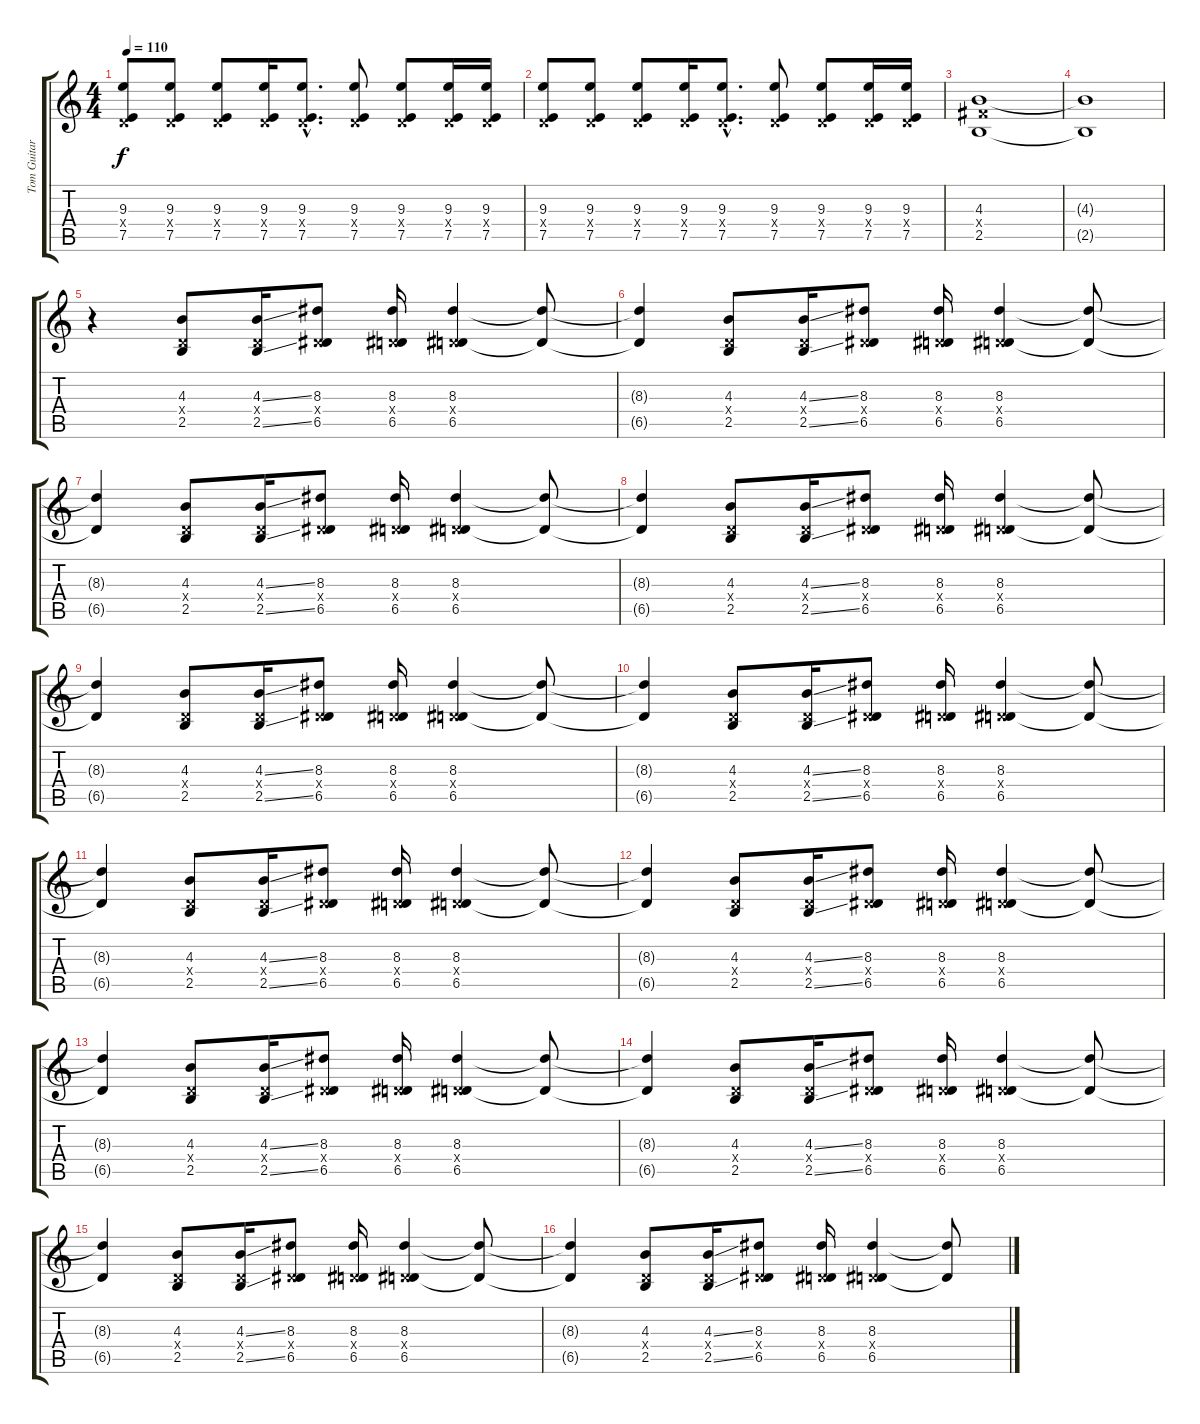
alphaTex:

\track ("Tom Guitar 1 A" "Tom Guitar") {instrument acousticguitarsteel}
\staff {score tabs}
\tuning (E4 B3 G3 D3 A2 E2) {hide}
\ts (4 4)
\tempo 110
\clef g2
\ks c
(9.3 0.4{x} 7.5).8{dy f} (9.3 0.4{x} 7.5).8 (9.3 0.4{x} 7.5).8 (9.3 0.4{x} 7.5).16 (9.3{hac} 0.4{hac x} 7.5{hac}).8{d} (9.3 0.4{x} 7.5).8 (9.3 0.4{x} 7.5).8 (9.3 0.4{x} 7.5).16 (9.3 0.4{x} 7.5).16 |
(9.3 0.4{x} 7.5).8 (9.3 0.4{x} 7.5).8 (9.3 0.4{x} 7.5).8 (9.3 0.4{x} 7.5).16 (9.3{hac} 0.4{hac x} 7.5{hac}).8{d} (9.3 0.4{x} 7.5).8 (9.3 0.4{x} 7.5).8 (9.3 0.4{x} 7.5).16 (9.3 0.4{x} 7.5).16 |
(4.3 4.4{x} 2.5).1 |
(4.3{t} 2.5{t}).1 |
r.4 (4.3 0.4{x} 2.5).8 (4.3{ss} 0.4{x} 2.5{ss}).16 (8.3 0.4{x} 6.5).8 (8.3 0.4{x} 6.5).16 (8.3 0.4{x} 6.5).4 (8.3{t} 6.5{t}).8 |
(8.3{t} 6.5{t}).4 (4.3 0.4{x} 2.5).8 (4.3{ss} 0.4{x} 2.5{ss}).16 (8.3 0.4{x} 6.5).8 (8.3 0.4{x} 6.5).16 (8.3 0.4{x} 6.5).4 (8.3{t} 6.5{t}).8 |
(8.3{t} 6.5{t}).4 (4.3 0.4{x} 2.5).8 (4.3{ss} 0.4{x} 2.5{ss}).16 (8.3 0.4{x} 6.5).8 (8.3 0.4{x} 6.5).16 (8.3 0.4{x} 6.5).4 (8.3{t} 6.5{t}).8 |
(8.3{t} 6.5{t}).4 (4.3 0.4{x} 2.5).8 (4.3{ss} 0.4{x} 2.5{ss}).16 (8.3 0.4{x} 6.5).8 (8.3 0.4{x} 6.5).16 (8.3 0.4{x} 6.5).4 (8.3{t} 6.5{t}).8 |
(8.3{t} 6.5{t}).4 (4.3 0.4{x} 2.5).8 (4.3{ss} 0.4{x} 2.5{ss}).16 (8.3 0.4{x} 6.5).8 (8.3 0.4{x} 6.5).16 (8.3 0.4{x} 6.5).4 (8.3{t} 6.5{t}).8 |
(8.3{t} 6.5{t}).4 (4.3 0.4{x} 2.5).8 (4.3{ss} 0.4{x} 2.5{ss}).16 (8.3 0.4{x} 6.5).8 (8.3 0.4{x} 6.5).16 (8.3 0.4{x} 6.5).4 (8.3{t} 6.5{t}).8 |
(8.3{t} 6.5{t}).4 (4.3 0.4{x} 2.5).8 (4.3{ss} 0.4{x} 2.5{ss}).16 (8.3 0.4{x} 6.5).8 (8.3 0.4{x} 6.5).16 (8.3 0.4{x} 6.5).4 (8.3{t} 6.5{t}).8 |
(8.3{t} 6.5{t}).4 (4.3 0.4{x} 2.5).8 (4.3{ss} 0.4{x} 2.5{ss}).16 (8.3 0.4{x} 6.5).8 (8.3 0.4{x} 6.5).16 (8.3 0.4{x} 6.5).4 (8.3{t} 6.5{t}).8 |
(8.3{t} 6.5{t}).4 (4.3 0.4{x} 2.5).8 (4.3{ss} 0.4{x} 2.5{ss}).16 (8.3 0.4{x} 6.5).8 (8.3 0.4{x} 6.5).16 (8.3 0.4{x} 6.5).4 (8.3{t} 6.5{t}).8 |
(8.3{t} 6.5{t}).4 (4.3 0.4{x} 2.5).8 (4.3{ss} 0.4{x} 2.5{ss}).16 (8.3 0.4{x} 6.5).8 (8.3 0.4{x} 6.5).16 (8.3 0.4{x} 6.5).4 (8.3{t} 6.5{t}).8 |
(8.3{t} 6.5{t}).4 (4.3 0.4{x} 2.5).8 (4.3{ss} 0.4{x} 2.5{ss}).16 (8.3 0.4{x} 6.5).8 (8.3 0.4{x} 6.5).16 (8.3 0.4{x} 6.5).4 (8.3{t} 6.5{t}).8 |
(8.3{t} 6.5{t}).4 (4.3 0.4{x} 2.5).8 (4.3{ss} 0.4{x} 2.5{ss}).16 (8.3 0.4{x} 6.5).8 (8.3 0.4{x} 6.5).16 (8.3 0.4{x} 6.5).4 (8.3{t} 6.5{t}).8
